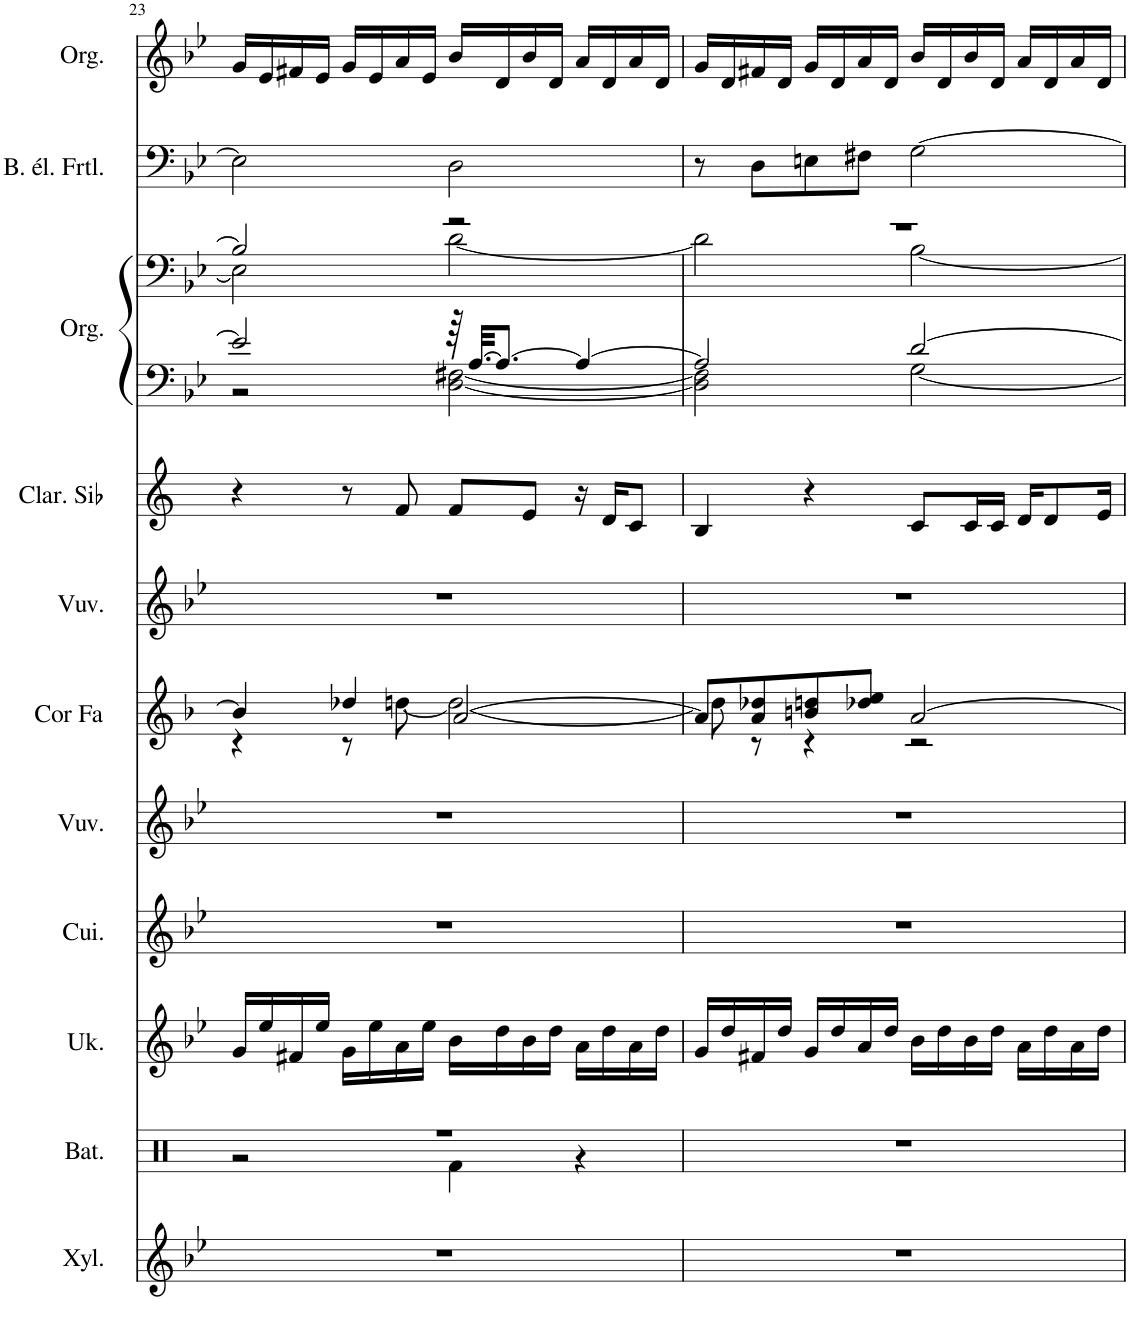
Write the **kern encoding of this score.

**kern	**kern	**kern	**kern	**kern	**kern	**kern	**kern	**kern	**kern	**kern	**kern
*part11	*part10	*part9	*part8	*part7	*part6	*part5	*part4	*part3	*part3	*part2	*part1
*staff12	*staff11	*staff10	*staff9	*staff8	*staff7	*staff6	*staff5	*staff4	*staff3	*staff2	*staff1
*I"Xylophone, Xylophone	*I"Batterie, Drums	*I"Ukulélé, Acoustic Guitar (nylon)	*I"Cuivres, Brass Section	*I"Vuvuzela, Trumpet	*I"Cor en Fa, French Horn	*I"Vuvuzela, Trumpet	*I"Clarinette en Sib	*I"Orgue, Church Organ	*	*I"Basse électrique fretless, Fretless Bass	*I"Orgue, Church Organ
*I'Xyl.	*I'Bat.	*I'Uk.	*I'Cui.	*I'Vuv.	*I'Cor Fa	*I'Vuv.	*I'Clar. Sib	*I'Org.	*	*I'B. él. Frtl.	*I'Org.
!!LO:PB:g=z
*clefG2	*clefX	*clefG2	*clefG2	*clefG2	*clefG2	*clefG2	*clefG2	*clefF4	*clefG2	*clefF4	*clefG2
*Trd-7c-12	*	*	*	*Trd1c2	*Trd4c7	*Trd1c2	*Trd1c2	*	*	*Trd7c12	*
*k[b-e-]	*k[]	*k[b-e-]	*k[b-e-]	*k[b-e-]	*k[b-]	*k[b-e-]	*k[]	*k[b-e-]	*k[b-e-]	*k[b-e-]	*k[b-e-]
*M4/4	*M4/4	*M4/4	*M4/4	*M4/4	*M4/4	*M4/4	*M4/4	*M4/4	*M4/4	*M4/4	*M4/4
=23	=23	=23	=23	=23	=23	=23	=23	=23	=23	=23	=23
*	*^	*	*	*	*^	*	*	*^	*^	*	*
1r	1r	2r	16g/LL	1r	1r	4b-/]	4r	1r	4r	2e-/]	2r	2B-/]	2E-\]	2E-\]	16g/LL
.	.	.	16ee-/	.	.	.	.	.	.	.	.	.	.	.	16e-/
.	.	.	16f#X/	.	.	.	.	.	.	.	.	.	.	.	16f#X/
.	.	.	16ee-/JJ	.	.	.	.	.	.	.	.	.	.	.	16e-/JJ
.	.	.	16g\LL	.	.	4dd-X/	8r	.	8r	.	.	.	.	.	16g/LL
.	.	.	16ee-\	.	.	.	.	.	.	.	.	.	.	.	16e-/
.	.	.	16a\	.	.	.	[8ddn\	.	8f/	.	.	.	.	.	16a/
.	.	.	16ee-\JJ	.	.	.	.	.	.	.	.	.	.	.	16e-/JJ
.	.	4Rf\	16b-\LL	.	.	[2a/	2dd\_	.	8f/L	64r	[2D\ [2F#X\	2r	[2d\	2D\	16b-/LL
.	.	.	.	.	.	.	.	.	.	[32.A/KKL	.	.	.	.	.
.	.	.	16dd\	.	.	.	.	.	.	8.A/J_	.	.	.	.	16d/
.	.	.	16b-\	.	.	.	.	.	8e/J	.	.	.	.	.	16b-/
.	.	.	16dd\JJ	.	.	.	.	.	.	.	.	.	.	.	16d/JJ
.	.	4r	16a\LL	.	.	.	.	.	16r	4A/_	.	.	.	.	16a/LL
.	.	.	16dd\	.	.	.	.	.	16d/KL	.	.	.	.	.	16d/
.	.	.	16a\	.	.	.	.	.	8c/J	.	.	.	.	.	16a/
.	.	.	16dd\JJ	.	.	.	.	.	.	.	.	.	.	.	16d/JJ
*	*v	*v	*	*	*	*	*	*	*	*	*	*	*	*	*
=24	=24	=24	=24	=24	=24	=24	=24	=24	=24	=24	=24	=24	=24	=24
1r	1r	16g/LL	1r	1r	8a/L]	8dd\]	1r	4B/	2A/]	2D\] 2F#\]	1r	2d\]	8r	16g/LL
.	.	16dd/	.	.	.	.	.	.	.	.	.	.	.	16d/
.	.	16f#X/	.	.	8a/ 8dd-X/	8r	.	.	.	.	.	.	8D\L	16f#X/
.	.	16dd/JJ	.	.	.	.	.	.	.	.	.	.	.	16d/JJ
.	.	16g/LL	.	.	8bn/ 8ddn/	4r	.	4r	.	.	.	.	8En\	16g/LL
.	.	16dd/	.	.	.	.	.	.	.	.	.	.	.	16d/
.	.	16a/	.	.	8dd-X/ 8ee/J	.	.	.	.	.	.	.	8F#X\J	16a/
.	.	16dd/JJ	.	.	.	.	.	.	.	.	.	.	.	16d/JJ
.	.	16b-\LL	.	.	[2a/	2r	.	8c/L	[2d/	[2G\	.	[2B-\	[2G\	16b-/LL
.	.	16dd\	.	.	.	.	.	.	.	.	.	.	.	16d/
.	.	16b-\	.	.	.	.	.	16c/L	.	.	.	.	.	16b-/
.	.	16dd\JJ	.	.	.	.	.	16c/JJ	.	.	.	.	.	16d/JJ
.	.	16a\LL	.	.	.	.	.	16d/KL	.	.	.	.	.	16a/LL
.	.	16dd\	.	.	.	.	.	8d/	.	.	.	.	.	16d/
.	.	16a\	.	.	.	.	.	.	.	.	.	.	.	16a/
.	.	16dd\JJ	.	.	.	.	.	16e/Jk	.	.	.	.	.	16d/JJ
*	*	*	*	*	*	*	*	*	*v	*v	*	*	*	*
*	*	*	*	*	*v	*v	*	*	*	*v	*v	*	*
=	=	=	=	=	=	=	=	=	=	=	=
*-	*-	*-	*-	*-	*-	*-	*-	*-	*-	*-	*-
